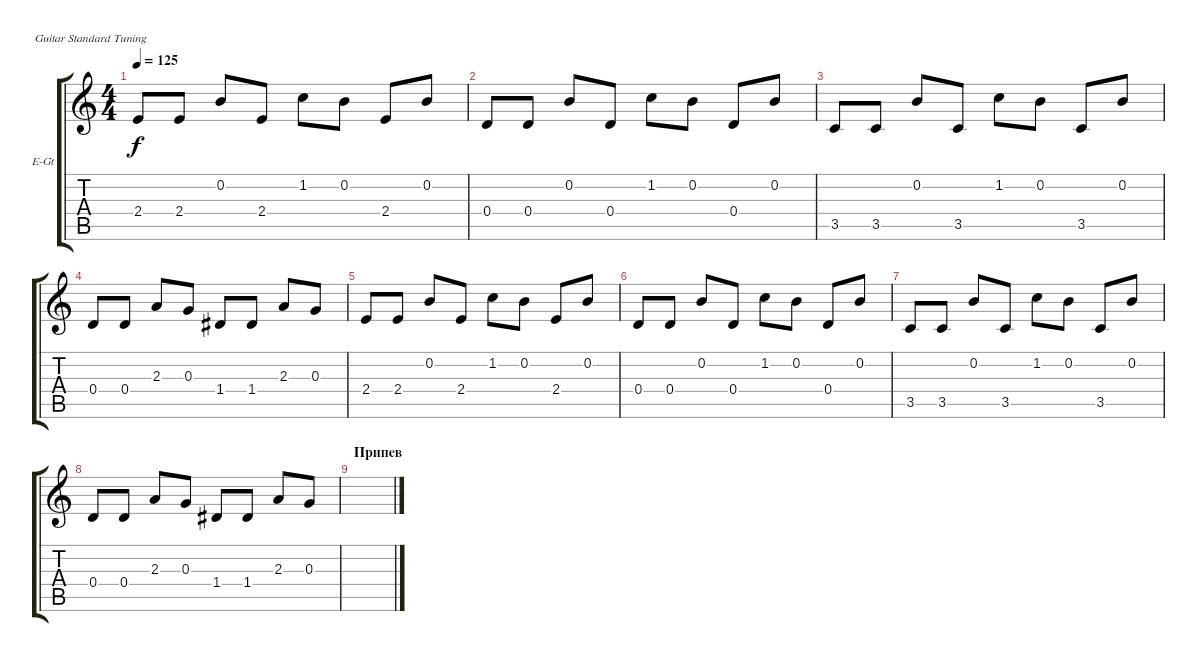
\defaultSystemsLayout 4
\bracketExtendMode groupsimilarinstruments
\firstSystemTrackNameOrientation horizontal
\otherSystemsTrackNameOrientation horizontal
\track ("Electric Guitar (Clean)" "E-Gt") {instrument electricguitarclean}
\staff {score tabs}
\tuning (E4 B3 G3 D3 A2 E2)
\ts (4 4)
\tempo 125
\clef g2
\ks c
2.4.8{dy f} 2.4.8 0.2.8 2.4.8 1.2.8 0.2.8 2.4.8 0.2.8 |
0.4.8 0.4.8 0.2.8 0.4.8 1.2.8 0.2.8 0.4.8 0.2.8 |
3.5.8 3.5.8 0.2.8 3.5.8 1.2.8 0.2.8 3.5.8 0.2.8 |
0.4.8 0.4.8 2.3.8 0.3.8 1.4.8 1.4.8 2.3.8 0.3.8 |
2.4.8 2.4.8 0.2.8 2.4.8 1.2.8 0.2.8 2.4.8 0.2.8 |
0.4.8 0.4.8 0.2.8 0.4.8 1.2.8 0.2.8 0.4.8 0.2.8 |
3.5.8 3.5.8 0.2.8 3.5.8 1.2.8 0.2.8 3.5.8 0.2.8 |
0.4.8 0.4.8 2.3.8 0.3.8 1.4.8 1.4.8 2.3.8 0.3.8 |
\section ("" "Припев")
